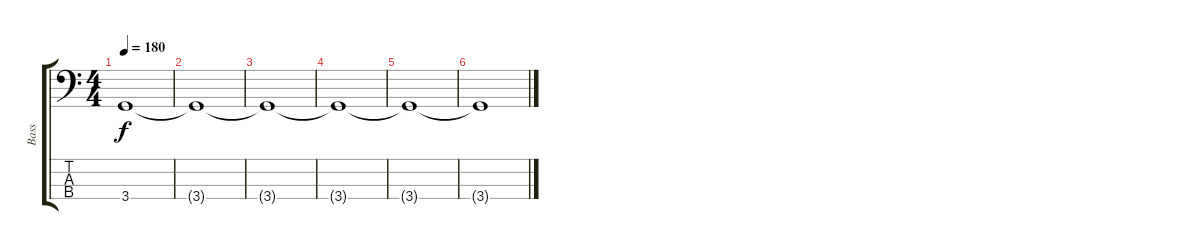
\track ("Bass" "Bass") {instrument electricbasspick}
\staff {score tabs}
\tuning (G2 D2 A1 E1) {hide}
\ts (4 4)
\tempo 180
\clef f4
\ks c
3.4.1{dy f} |
3.4{t}.1 |
3.4{t}.1 |
3.4{t}.1 |
3.4{t}.1 |
3.4{t}.1
